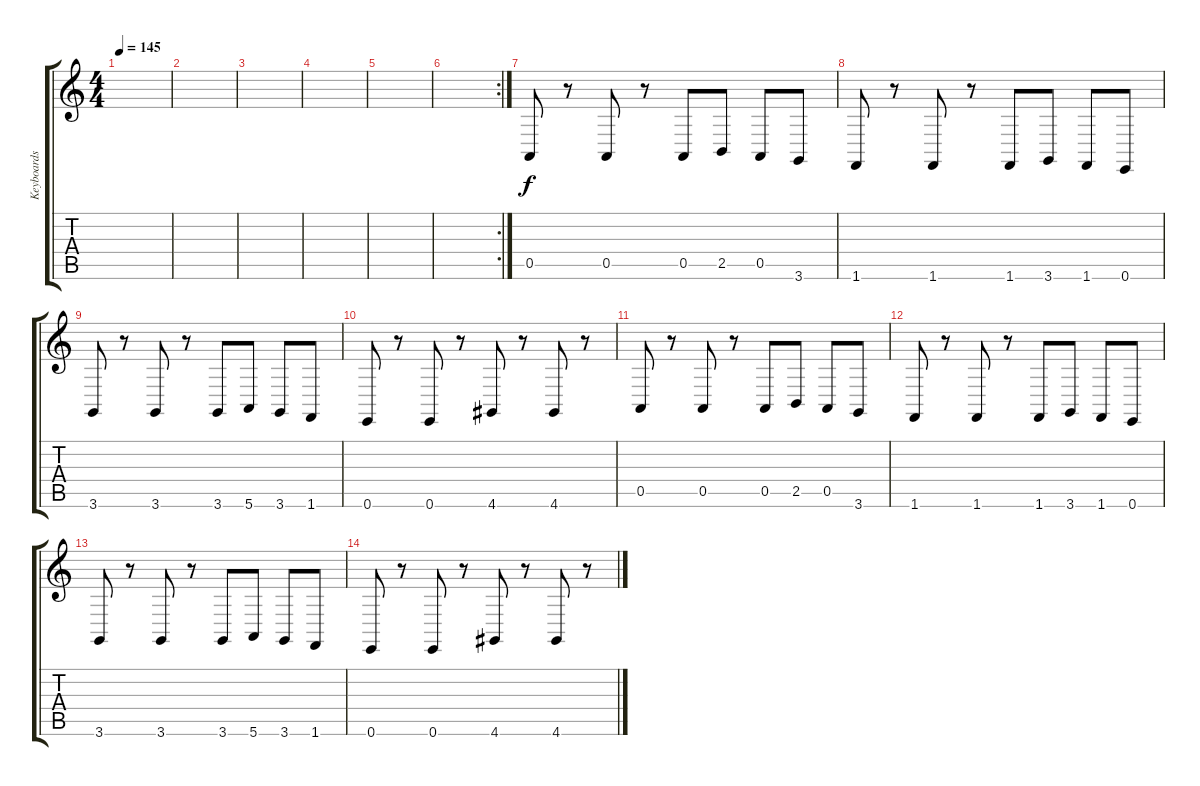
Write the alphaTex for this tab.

\track ("Keyboards" "Keyboards") {instrument stringensemble1}
\staff {score tabs}
\tuning (E4 B3 G3 D3 A2 E2) {hide}
\ts (4 4)
\tempo 145
\clef g2
\ks c
|
|
|
|
|
\rc 2
|
0.5.8{instrument stringensemble1} r.8 0.5.8 r.8 0.5.8 2.5.8 0.5.8 3.6.8 |
1.6.8 r.8 1.6.8 r.8 1.6.8 3.6.8 1.6.8 0.6.8 |
3.6.8 r.8 3.6.8 r.8 3.6.8 5.6.8 3.6.8 1.6.8 |
0.6.8 r.8 0.6.8 r.8 4.6.8 r.8 4.6.8 r.8 |
0.5.8 r.8 0.5.8 r.8 0.5.8 2.5.8 0.5.8 3.6.8 |
1.6.8 r.8 1.6.8 r.8 1.6.8 3.6.8 1.6.8 0.6.8 |
3.6.8 r.8 3.6.8 r.8 3.6.8 5.6.8 3.6.8 1.6.8 |
0.6.8 r.8 0.6.8 r.8 4.6.8 r.8 4.6.8 r.8
